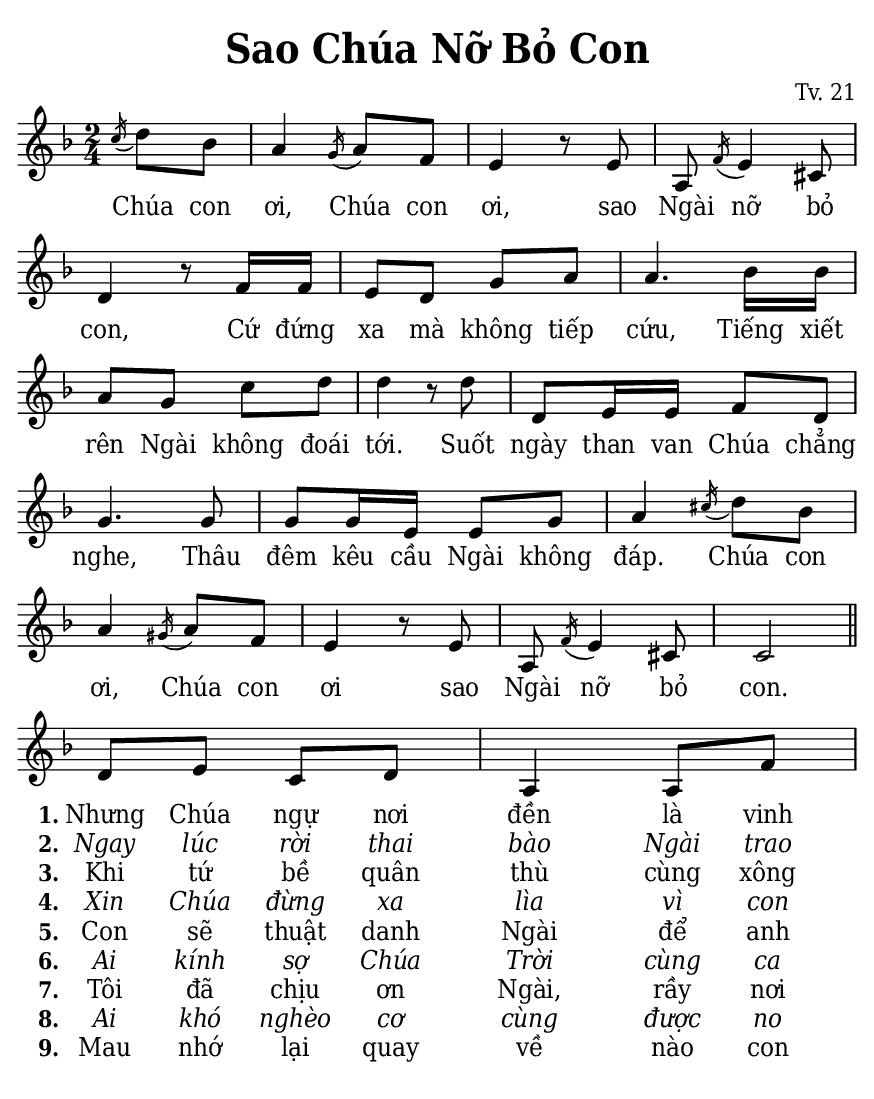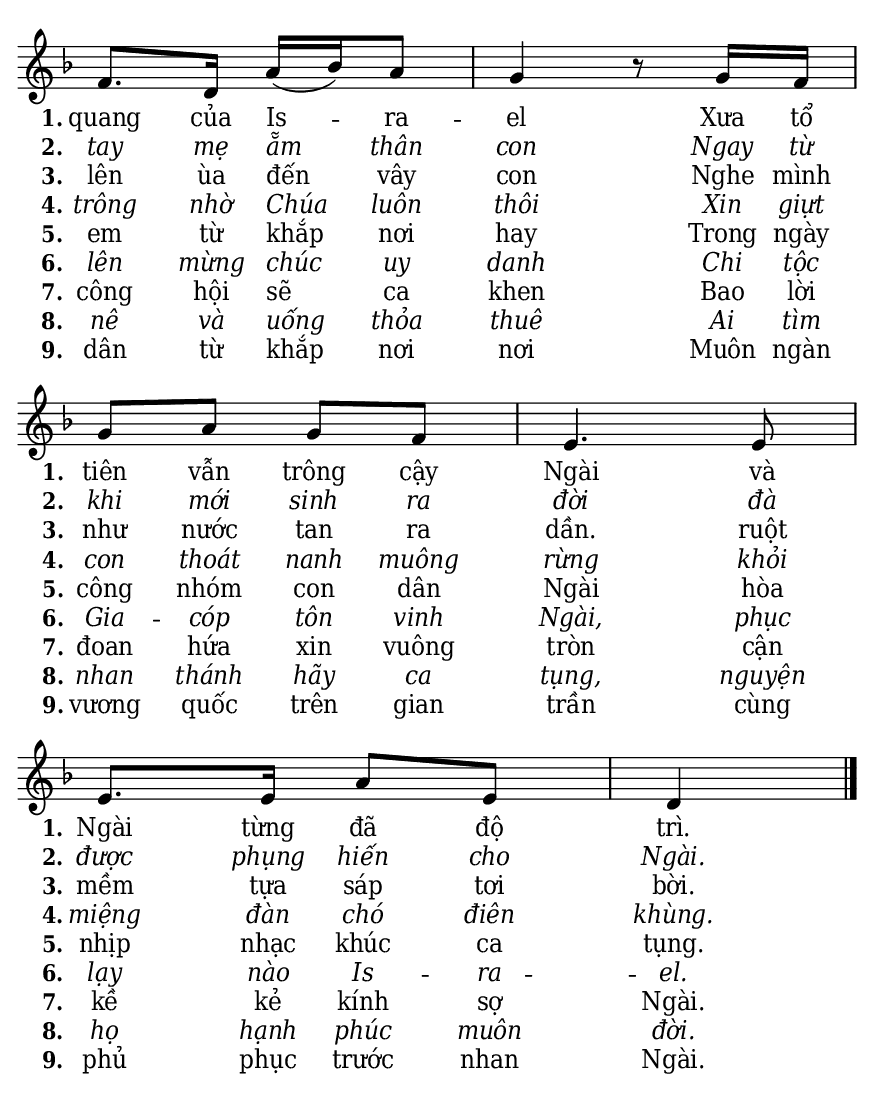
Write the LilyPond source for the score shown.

% Cài đặt chung\
\version "2.22.1"
\include "english.ly"

\header {
  title = \markup { \fontsize #1 "Sao Chúa Nỡ Bỏ Con" }
  composer = "Tv. 21"
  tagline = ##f
}

% Nhạc phiên khúc
nhacPhienKhucSop = \relative c'' {
  \autoPageBreaksOff
  %<> \tweak extra-offset #'(-3.5 . -2.7) _\markup { \bold "ĐK:" }
  \partial 4
  \slashedGrace { c16 ( } d8) bf |
  a4 \slashedGrace { g16 ( } a8) f |
  e4 r8 e |
  a, \slashedGrace { f'16 ( } e4) cs8 |
  d4 r8 f16 f |
  e8 d g a |
  a4. bf16 bf |
  a8 g c d |
  d4 r8 d |
  d, e16 e f8 d |
  g4. g8 |
  g g16 e e8 g |
  a4 \slashedGrace { cs16 ( } d8) bf |
  a4 \slashedGrace { gs16 ( } a8) f |
  e4 r8 e |
  a, \slashedGrace { f'16 ( } e4) cs8 |
  c2 \bar "||" \break
  
  d8 e c d |
  a4 a8 f' |
  
  \pageBreak
  
  f8. d16 a' (bf) a8 |
  g4 r8 g16 f |
  g8 a g f |
  e4. e8 |
  e8. e16 a8 e |
  d4 \bar "|."
}

nhacPhienKhucAlto = \relative c' {
  r4
  R2*23
  r4
}

% Lời phiên khúc
loiPhienKhucSop = \lyrics {
  %\set stanza = "ĐK:"
  Chúa con ơi, Chúa con ơi,
  sao Ngài nỡ bỏ con,
  Cứ đứng xa mà không tiếp cứu,
  Tiếng xiết rên Ngài không đoái tới.
  Suốt ngày than van Chúa chẳng nghe,
  Thâu đêm kêu cầu Ngài không đáp.
  Chúa con ơi, Chúa con ơi sao Ngài nỡ bỏ con.
  <<
    {
      \set stanza = "1."
      Nhưng Chúa ngự nơi đền
      là vinh quang của Is -- ra -- el
      Xưa tổ tiên vẫn trông cậy Ngài
      và Ngài từng đã độ trì.
    }
    \new Lyrics {
	    \set associatedVoice = "beSop"
	    \set stanza = "2."
      \override Lyrics.LyricText.font-shape = #'italic
	    Ngay lúc rời thai bào
	    Ngài trao tay mẹ ẵm thân con
	    Ngay từ khi mới sinh ra đời
	    đà được phụng hiến cho Ngài.
    }
    \new Lyrics {
	    \set associatedVoice = "beSop"
	    \set stanza = "3."
	    Khi tứ bề quân thù cùng xông lên
	    ùa đến vây con
	    Nghe mình như nước tan ra dần.
	    ruột mềm tựa sáp tơi bời.
    }
    \new Lyrics {
	    \set associatedVoice = "beSop"
	    \set stanza = "4."
      \override Lyrics.LyricText.font-shape = #'italic
	    Xin Chúa đừng xa lìa
	    vì con trông nhờ Chúa luôn thôi
	    Xin giựt con thoát nanh muông rừng
	    khỏi miệng đàn chó điên khùng.
    }
    \new Lyrics {
	    \set associatedVoice = "beSop"
	    \set stanza = "5."
	    Con sẽ thuật danh Ngài
	    để anh em từ khắp nơi hay
	    Trong ngày công nhóm
	    con dân Ngài hòa nhịp nhạc khúc ca tụng.
    }
    \new Lyrics {
	    \set associatedVoice = "beSop"
	    \set stanza = "6."
      \override Lyrics.LyricText.font-shape = #'italic
	    Ai kính sợ Chúa Trời cùng ca lên
	    mừng chúc uy danh
	    Chi tộc Gia -- cóp tôn vinh Ngài,
	    phục lạy nào Is -- ra -- el.
    }
    \new Lyrics {
	    \set associatedVoice = "beSop"
	    \set stanza = "7."
	    Tôi đã chịu ơn Ngài,
	    rầy nơi công hội sẽ ca khen
	    Bao lời đoan hứa xin vuông tròn
	    cận kề kẻ kính sợ Ngài.
    }
    \new Lyrics {
	    \set associatedVoice = "beSop"
	    \set stanza = "8."
      \override Lyrics.LyricText.font-shape = #'italic
	    Ai khó nghèo cơ cùng được no nê
	    và uống thỏa thuê
	    Ai tìm nhan thánh hãy ca tụng,
	    nguyện họ hạnh phúc muôn đời.
    }
    \new Lyrics {
	    \set associatedVoice = "beSop"
	    \set stanza = "9."
	    Mau nhớ lại quay về nào con dân từ khắp nơi nơi
	    Muôn ngàn vương quốc trên gian trần
	    cùng phủ phục trước nhan Ngài.
    }
  >>
}

% Dàn trang
\paper {
  #(set-paper-size "a5")
  top-margin = 3\mm
  bottom-margin = 3\mm
  left-margin = 3\mm
  right-margin = 3\mm
  indent = #0
  #(define fonts
	 (make-pango-font-tree "Deja Vu Serif Condensed"
	 		       "Deja Vu Serif Condensed"
			       "Deja Vu Serif Condensed"
			       (/ 20 20)))
  print-page-number = ##f
  system-system-spacing = #'((basic-distance . 0.1) (padding . 2.5))
  %page-count = #2
  ragged-bottom = ##t
}

TongNhip = {
  \key f \major \time 2/4
  \set Timing.beamExceptions = #'()
  \set Timing.baseMoment = #(ly:make-moment 1/4)
}

% mã nguồn cho những chức năng chưa hỗ trợ trong phiên bản lilypond hiện tại
% cung cấp bởi cộng đồng lilypond khi gửi email đến lilypond-user@gnu.org
% Đổi kích thước nốt cho bè phụ
notBePhu =
#(define-music-function (font-size music) (number? ly:music?)
   (for-some-music
     (lambda (m)
       (if (music-is-of-type? m 'rhythmic-event)
           (begin
             (set! (ly:music-property m 'tweaks)
                   (cons `(font-size . ,font-size)
                         (ly:music-property m 'tweaks)))
             #t)
           #f))
     music)
   music)

% in số phiên khúc trên mỗi dòng
#(define (add-grob-definition grob-name grob-entry)
    (set! all-grob-descriptions
          (cons ((@@ (lily) completize-grob-entry)
                 (cons grob-name grob-entry))
                all-grob-descriptions)))

#(add-grob-definition
   'StanzaNumberSpanner
   `((direction . ,LEFT)
     (font-series . bold)
     (padding . 0.5)
     (side-axis . ,X)
     (stencil . ,ly:text-interface::print)
     (X-offset . ,ly:side-position-interface::x-aligned-side)
     (Y-extent . ,grob::always-Y-extent-from-stencil)
     (meta . ((class . Spanner)
              (interfaces . (font-interface
                             side-position-interface
                             stanza-number-interface
                             text-interface))))))

\layout {
   \context {
     \Global
     \grobdescriptions #all-grob-descriptions
   }
   \context {
     \Score
     \remove Stanza_number_align_engraver
     \consists
       #(lambda (context)
          (let ((texts '())
                (syllables '()))
            (make-engraver
             (acknowledgers
              ((stanza-number-interface engraver grob source-engraver)
                 (set! texts (cons grob texts)))
              ((lyric-syllable-interface engraver grob source-engraver)
                 (set! syllables (cons grob syllables))))
             ((stop-translation-timestep engraver)
                (for-each
                 (lambda (text)
                   (for-each
                    (lambda (syllable)
                      (ly:pointer-group-interface::add-grob text
'side-support-elements syllable))
                    syllables))
                 texts)
                (set! syllables '())))))
   }
   \context {
     \Lyrics
     \remove Stanza_number_engraver
     \consists
       #(lambda (context)
          (let ((text #f)
                (last-stanza #f))
            (make-engraver
             ((process-music engraver)
                (let ((stanza (ly:context-property context 'stanza #f)))
                  (if (and stanza (not (equal? stanza last-stanza)))
                      (let ((column (ly:context-property context
'currentCommandColumn)))
                        (set! last-stanza stanza)
                        (if text
                            (ly:spanner-set-bound! text RIGHT column))

                        (set! text (ly:engraver-make-grob engraver
'StanzaNumberSpanner '()))
                        (ly:grob-set-property! text 'text stanza)
                        (ly:spanner-set-bound! text LEFT column)))))
             ((finalize engraver)
                (if text
                    (let ((column (ly:context-property context
'currentCommandColumn)))
                      (ly:spanner-set-bound! text RIGHT column)))))))
     \override StanzaNumberSpanner.horizon-padding = 10000
   }
}
% kết thúc mã nguồn

\score {
  \new ChoirStaff <<
    \new Staff \with {
        \consists "Merge_rests_engraver"
        printPartCombineTexts = ##f
      }
      <<
      \new Voice { \TongNhip \partCombine 
        \nhacPhienKhucSop
        \notBePhu -1 { \nhacPhienKhucAlto } }
      \new NullVoice = beSop \nhacPhienKhucSop
      \new Lyrics \lyricsto beSop \loiPhienKhucSop
      >>
  >>
  \layout {
    \override Lyrics.LyricSpace.minimum-distance = #1.5
    \override Score.BarNumber.break-visibility = ##(#f #f #f)
    \override Score.SpacingSpanner.uniform-stretching = ##t
  } 
}
